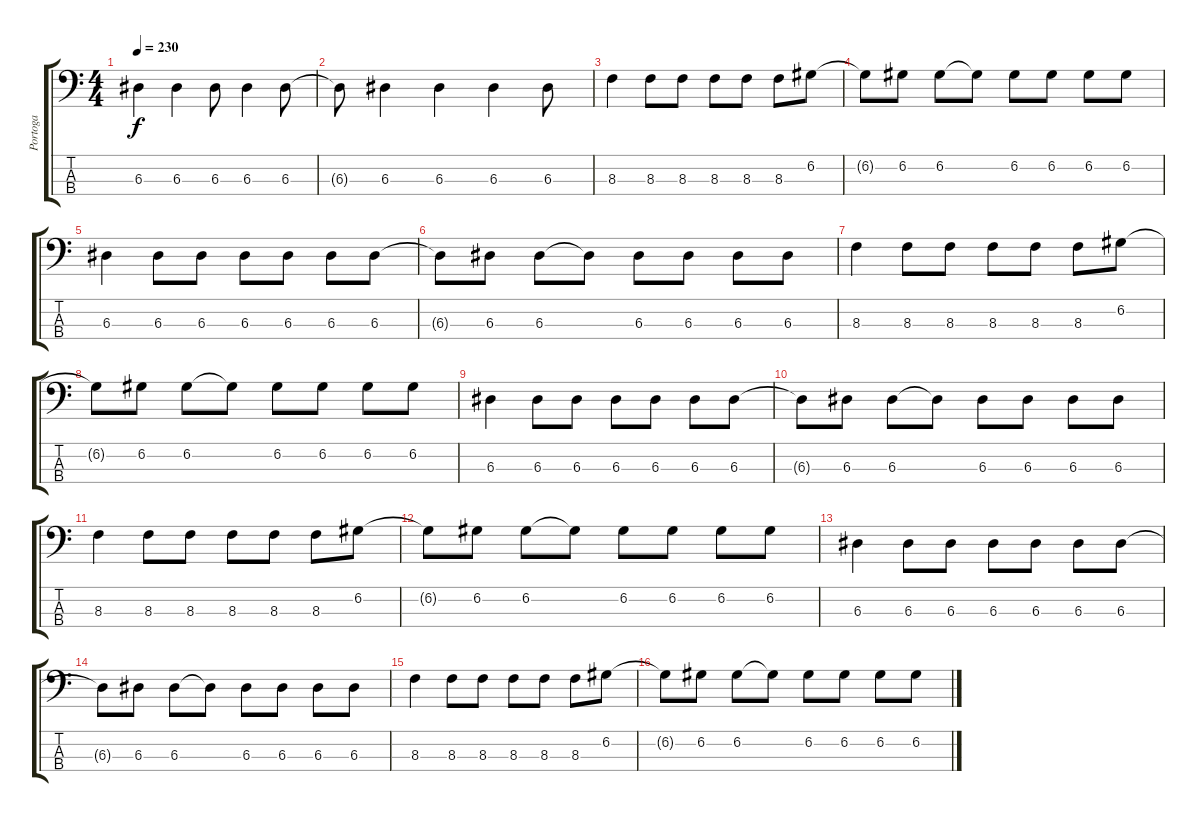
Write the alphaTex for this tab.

\track ("Portoga" "Portoga") {instrument electricbassfinger}
\staff {score tabs}
\tuning (G2 D2 A1 E1) {hide}
\ts (4 4)
\tempo 230
\clef f4
\ks c
6.3.4{dy f} 6.3.4 6.3.8 6.3.4 6.3.8 |
6.3{t}.8 6.3.4 6.3.4 6.3.4 6.3.8 |
8.3.4 8.3.8 8.3.8 8.3.8 8.3.8 8.3.8 6.2.8 |
6.2{t}.8 6.2.8 6.2.8 6.2{t}.8 6.2.8 6.2.8 6.2.8 6.2.8 |
6.3.4 6.3.8 6.3.8 6.3.8 6.3.8 6.3.8 6.3.8 |
6.3{t}.8 6.3.8 6.3.8 6.3{t}.8 6.3.8 6.3.8 6.3.8 6.3.8 |
8.3.4 8.3.8 8.3.8 8.3.8 8.3.8 8.3.8 6.2.8 |
6.2{t}.8 6.2.8 6.2.8 6.2{t}.8 6.2.8 6.2.8 6.2.8 6.2.8 |
6.3.4 6.3.8 6.3.8 6.3.8 6.3.8 6.3.8 6.3.8 |
6.3{t}.8 6.3.8 6.3.8 6.3{t}.8 6.3.8 6.3.8 6.3.8 6.3.8 |
8.3.4 8.3.8 8.3.8 8.3.8 8.3.8 8.3.8 6.2.8 |
6.2{t}.8 6.2.8 6.2.8 6.2{t}.8 6.2.8 6.2.8 6.2.8 6.2.8 |
6.3.4 6.3.8 6.3.8 6.3.8 6.3.8 6.3.8 6.3.8 |
6.3{t}.8 6.3.8 6.3.8 6.3{t}.8 6.3.8 6.3.8 6.3.8 6.3.8 |
8.3.4 8.3.8 8.3.8 8.3.8 8.3.8 8.3.8 6.2.8 |
6.2{t}.8 6.2.8 6.2.8 6.2{t}.8 6.2.8 6.2.8 6.2.8 6.2.8
